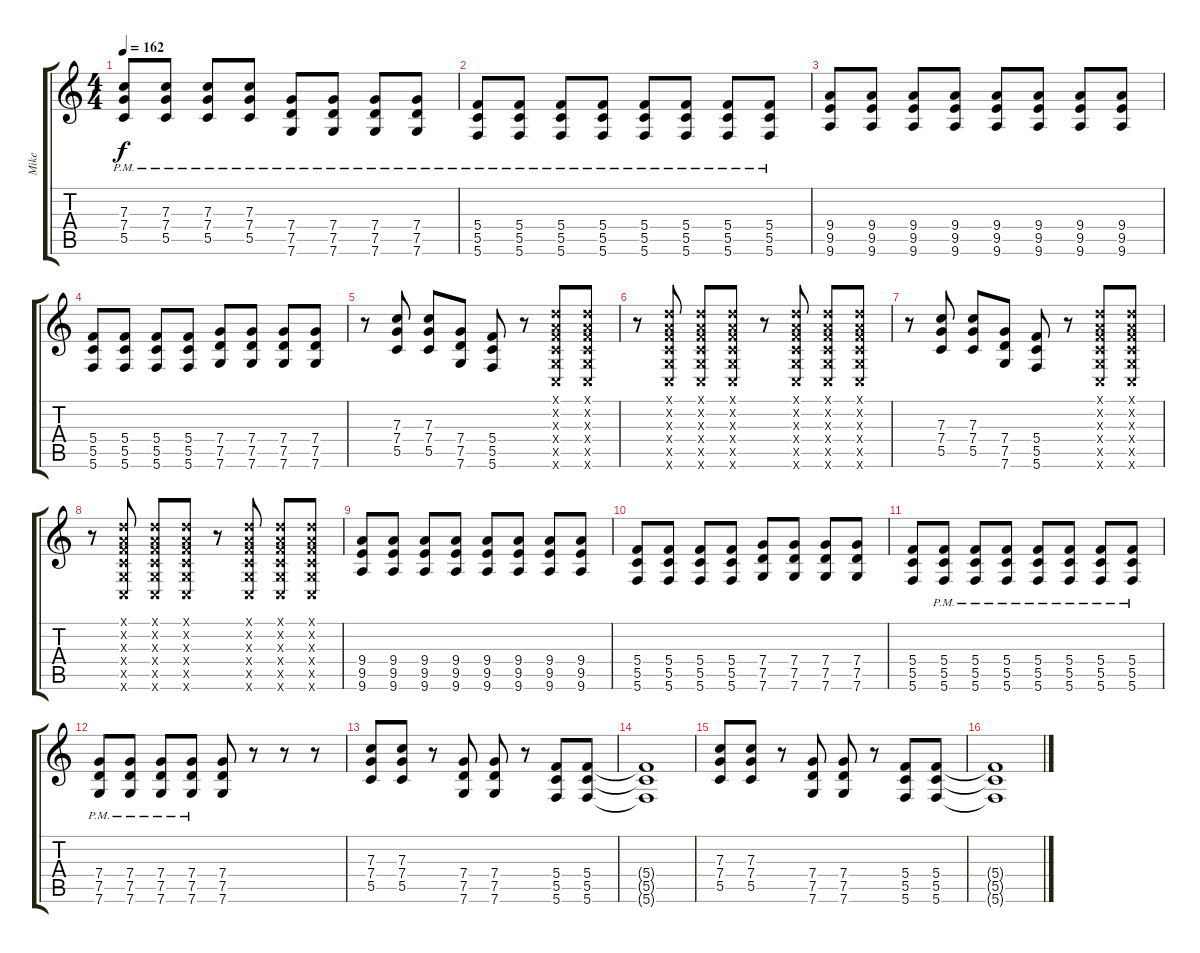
\track ("Mike" "Mike") {instrument distortionguitar}
\staff {score tabs}
\tuning (D4 A3 F3 C3 G2 C2) {hide}
\ts (4 4)
\tempo 162
\clef g2
\ks c
(7.3{pm} 7.4{pm} 5.5{pm}).8{dy f} (7.3{pm} 7.4{pm} 5.5{pm}).8 (7.3{pm} 7.4{pm} 5.5{pm}).8 (7.3{pm} 7.4{pm} 5.5{pm}).8 (7.4{pm} 7.5{pm} 7.6{pm}).8 (7.4{pm} 7.5{pm} 7.6{pm}).8 (7.4{pm} 7.5{pm} 7.6{pm}).8 (7.4{pm} 7.5{pm} 7.6{pm}).8 |
(5.4{pm} 5.5{pm} 5.6{pm}).8 (5.4{pm} 5.5{pm} 5.6{pm}).8 (5.4{pm} 5.5{pm} 5.6{pm}).8 (5.4{pm} 5.5{pm} 5.6{pm}).8 (5.4{pm} 5.5{pm} 5.6{pm}).8 (5.4{pm} 5.5{pm} 5.6{pm}).8 (5.4{pm} 5.5{pm} 5.6{pm}).8 (5.4{pm} 5.5{pm} 5.6{pm}).8 |
(9.4 9.5 9.6).8 (9.4 9.5 9.6).8 (9.4 9.5 9.6).8 (9.4 9.5 9.6).8 (9.4 9.5 9.6).8 (9.4 9.5 9.6).8 (9.4 9.5 9.6).8 (9.4 9.5 9.6).8 |
(5.4 5.5 5.6).8 (5.4 5.5 5.6).8 (5.4 5.5 5.6).8 (5.4 5.5 5.6).8 (7.4 7.5 7.6).8 (7.4 7.5 7.6).8 (7.4 7.5 7.6).8 (7.4 7.5 7.6).8 |
r.8 (7.3 7.4 5.5).8 (7.3 7.4 5.5).8 (7.4 7.5 7.6).8 (5.4 5.5 5.6).8 r.8 (0.1{x} 0.2{x} 0.3{x} 0.4{x} 0.5{x} 0.6{x}).8 (0.1{x} 0.2{x} 0.3{x} 0.4{x} 0.5{x} 0.6{x}).8 |
r.8 (0.1{x} 0.2{x} 0.3{x} 0.4{x} 0.5{x} 0.6{x}).8 (0.1{x} 0.2{x} 0.3{x} 0.4{x} 0.5{x} 0.6{x}).8 (0.1{x} 0.2{x} 0.3{x} 0.4{x} 0.5{x} 0.6{x}).8 r.8 (0.1{x} 0.2{x} 0.3{x} 0.4{x} 0.5{x} 0.6{x}).8 (0.1{x} 0.2{x} 0.3{x} 0.4{x} 0.5{x} 0.6{x}).8 (0.1{x} 0.2{x} 0.3{x} 0.4{x} 0.5{x} 0.6{x}).8 |
r.8 (7.3 7.4 5.5).8 (7.3 7.4 5.5).8 (7.4 7.5 7.6).8 (5.4 5.5 5.6).8 r.8 (0.1{x} 0.2{x} 0.3{x} 0.4{x} 0.5{x} 0.6{x}).8 (0.1{x} 0.2{x} 0.3{x} 0.4{x} 0.5{x} 0.6{x}).8 |
r.8 (0.1{x} 0.2{x} 0.3{x} 0.4{x} 0.5{x} 0.6{x}).8 (0.1{x} 0.2{x} 0.3{x} 0.4{x} 0.5{x} 0.6{x}).8 (0.1{x} 0.2{x} 0.3{x} 0.4{x} 0.5{x} 0.6{x}).8 r.8 (0.1{x} 0.2{x} 0.3{x} 0.4{x} 0.5{x} 0.6{x}).8 (0.1{x} 0.2{x} 0.3{x} 0.4{x} 0.5{x} 0.6{x}).8 (0.1{x} 0.2{x} 0.3{x} 0.4{x} 0.5{x} 0.6{x}).8 |
(9.4 9.5 9.6).8 (9.4 9.5 9.6).8 (9.4 9.5 9.6).8 (9.4 9.5 9.6).8 (9.4 9.5 9.6).8 (9.4 9.5 9.6).8 (9.4 9.5 9.6).8 (9.4 9.5 9.6).8 |
(5.4 5.5 5.6).8 (5.4 5.5 5.6).8 (5.4 5.5 5.6).8 (5.4 5.5 5.6).8 (7.4 7.5 7.6).8 (7.4 7.5 7.6).8 (7.4 7.5 7.6).8 (7.4 7.5 7.6).8 |
(5.4 5.5 5.6).8 (5.4{pm} 5.5{pm} 5.6{pm}).8 (5.4{pm} 5.5{pm} 5.6{pm}).8 (5.4{pm} 5.5{pm} 5.6{pm}).8 (5.4{pm} 5.5{pm} 5.6{pm}).8 (5.4{pm} 5.5{pm} 5.6{pm}).8 (5.4{pm} 5.5{pm} 5.6{pm}).8 (5.4{pm} 5.5{pm} 5.6{pm}).8 |
(7.4{pm} 7.5{pm} 7.6{pm}).8 (7.4{pm} 7.5{pm} 7.6{pm}).8 (7.4{pm} 7.5{pm} 7.6{pm}).8 (7.4{pm} 7.5{pm} 7.6{pm}).8 (7.4 7.5 7.6).8 r.8 r.8 r.8 |
(7.3 7.4 5.5).8 (7.3 7.4 5.5).8 r.8 (7.4 7.5 7.6).8 (7.4 7.5 7.6).8 r.8 (5.4 5.5 5.6).8 (5.4 5.5 5.6).8 |
(5.4{t} 5.5{t} 5.6{t}).1 |
(7.3 7.4 5.5).8 (7.3 7.4 5.5).8 r.8 (7.4 7.5 7.6).8 (7.4 7.5 7.6).8 r.8 (5.4 5.5 5.6).8 (5.4 5.5 5.6).8 |
(5.4{t} 5.5{t} 5.6{t}).1
